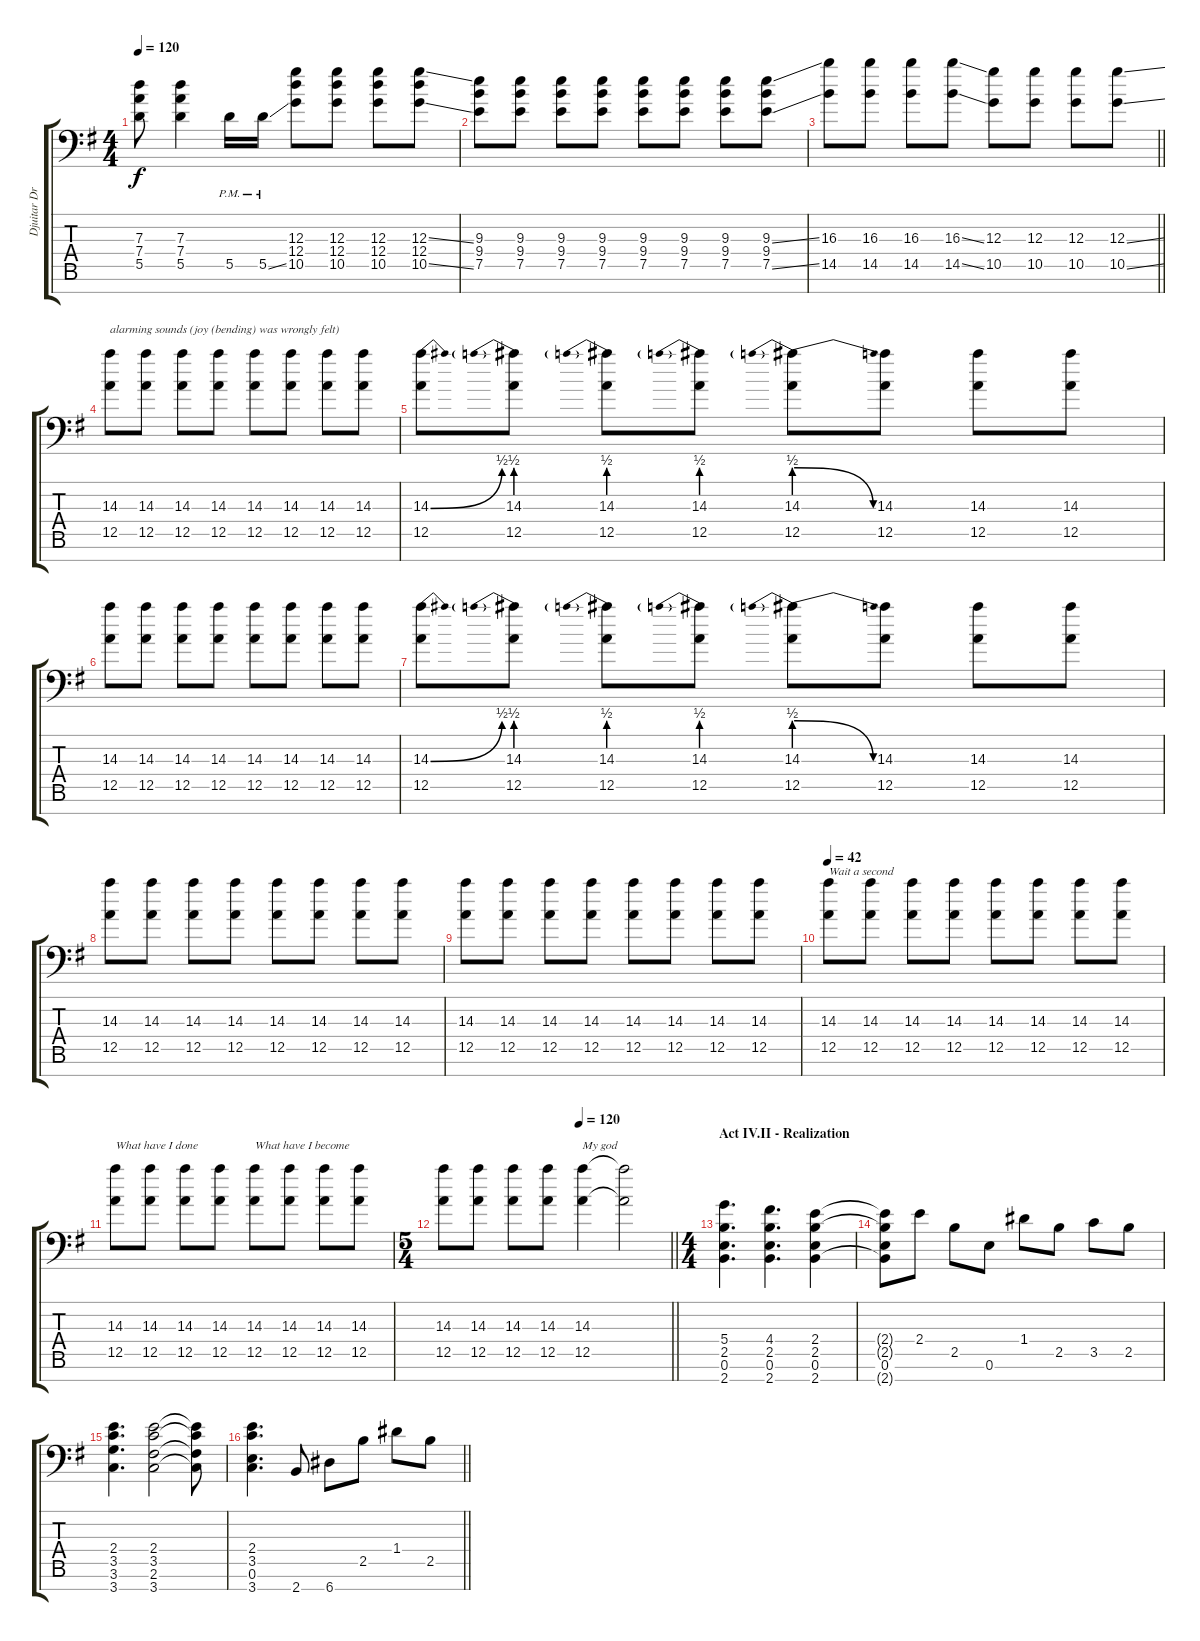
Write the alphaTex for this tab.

\track ("Djuitar Dropped A" "Djuitar Dr") {instrument distortionguitar}
\staff {score tabs}
\tuning (E4 B3 G3 D3 A2 E2 A1) {hide}
\ts (4 4)
\tempo 120
\clef f4
\ks eminor
(7.3 7.4 5.5).8{dy f} (7.3 7.4 5.5).4 5.5{pm}.16 5.5{ss pm}.16 (12.3 12.4 10.5).8 (12.3 12.4 10.5).8 (12.3 12.4 10.5).8 (12.3{ss} 12.4 10.5{ss}).8 |
(9.3 9.4 7.5).8 (9.3 9.4 7.5).8 (9.3 9.4 7.5).8 (9.3 9.4 7.5).8 (9.3 9.4 7.5).8 (9.3 9.4 7.5).8 (9.3 9.4 7.5).8 (9.3{ss} 9.4 7.5{ss}).8 |
\barLineRight lightlight
(16.3 14.5).8 (16.3 14.5).8 (16.3 14.5).8 (16.3{ss} 14.5{ss}).8 (12.3 10.5).8 (12.3 10.5).8 (12.3 10.5).8 (12.3{ss} 10.5{ss}).8 |
\section ("" "")
(14.3 12.5).8{txt "alarming sounds (joy (bending) was wrongly felt)"} (14.3 12.5).8 (14.3 12.5).8 (14.3 12.5).8 (14.3 12.5).8 (14.3 12.5).8 (14.3 12.5).8 (14.3 12.5).8 |
(14.3{be (bend 0 0 60 2)} 12.5).8 (14.3{be (prebend 0 2 60 2)} 12.5).8 (14.3{be (prebend 0 2 60 2)} 12.5).8 (14.3{be (prebend 0 2 60 2)} 12.5).8 (14.3{be (prebendrelease 0 2 60 0)} 12.5).8 (14.3 12.5).8 (14.3 12.5).8 (14.3 12.5).8 |
(14.3 12.5).8{balance 16} (14.3 12.5).8 (14.3 12.5).8 (14.3 12.5).8 (14.3 12.5).8 (14.3 12.5).8 (14.3 12.5).8 (14.3 12.5).8 |
(14.3{be (bend 0 0 60 2)} 12.5).8 (14.3{be (prebend 0 2 60 2)} 12.5).8 (14.3{be (prebend 0 2 60 2)} 12.5).8 (14.3{be (prebend 0 2 60 2)} 12.5).8 (14.3{be (prebendrelease 0 2 60 0)} 12.5).8 (14.3 12.5).8 (14.3 12.5).8 (14.3 12.5).8 |
(14.3 12.5).8 (14.3 12.5).8 (14.3 12.5).8 (14.3 12.5).8 (14.3 12.5).8 (14.3 12.5).8 (14.3 12.5).8 (14.3 12.5).8 |
(14.3 12.5).8 (14.3 12.5).8 (14.3 12.5).8 (14.3 12.5).8 (14.3 12.5).8 (14.3 12.5).8 (14.3 12.5).8 (14.3 12.5).8 |
\tempo 42
(14.3 12.5).8{txt "Wait a second"} (14.3 12.5).8 (14.3 12.5).8 (14.3 12.5).8 (14.3 12.5).8 (14.3 12.5).8 (14.3 12.5).8 (14.3 12.5).8 |
(14.3 12.5).8{txt "What have I done"} (14.3 12.5).8 (14.3 12.5).8 (14.3 12.5).8 (14.3 12.5).8{txt "What have I become"} (14.3 12.5).8 (14.3 12.5).8 (14.3 12.5).8 |
\ts (5 4)
\tempo (120 0.6)
\barLineRight lightlight
(14.3 12.5).8 (14.3 12.5).8 (14.3 12.5).8 (14.3 12.5).8 (14.3 12.5).4{txt "My god"} (14.3{t} 12.5{t}).2 |
\ts (4 4)
\section ("" "Act IV.II - Realization")
(5.4 2.5 0.6 2.7).4{d} (4.4 2.5 0.6 2.7).4{d} (2.4 2.5 0.6 2.7).4 |
(2.4{t} 2.5{t} 0.6 2.7{t}).8 2.4.8 2.5.8 0.6.8 1.4.8 2.5.8 3.5.8 2.5.8 |
(2.4 3.5 3.6 3.7).4{d} (2.4 3.5 2.6 3.7).2 (2.4{t} 3.5{t} 2.6{t} 3.7{t}).8 |
\barLineRight lightlight
(2.4 3.5 0.6 3.7).4{d} 2.7.8 6.7.8 2.5.8 1.4.8 2.5.8
